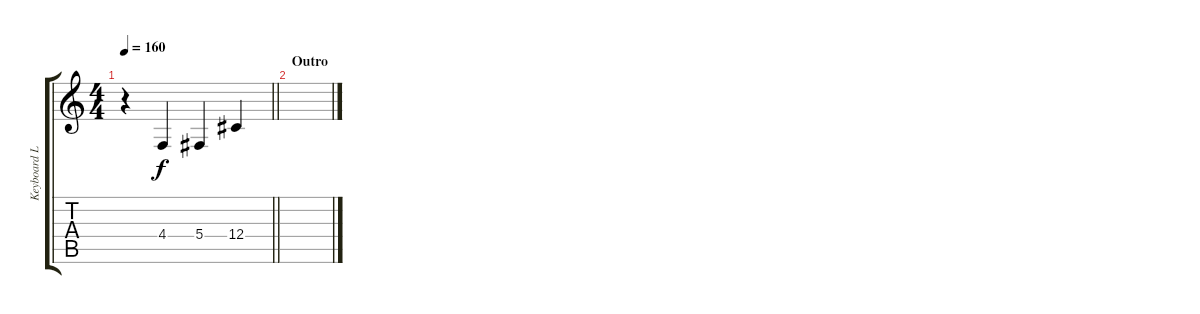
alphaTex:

\track ("Keyboard Lead" "Keyboard L") {instrument brightacousticpiano bank 1}
\staff {score tabs}
\tuning (Eb4 Bb3 Gb3 Db3 Ab2 Eb2) {hide}
\ts (4 4)
\tempo 160
\clef g2
\barLineRight lightlight
\ks c
r.4{dy f} 4.4.4 5.4.4 12.4.4 |
\section ("" "Outro")
